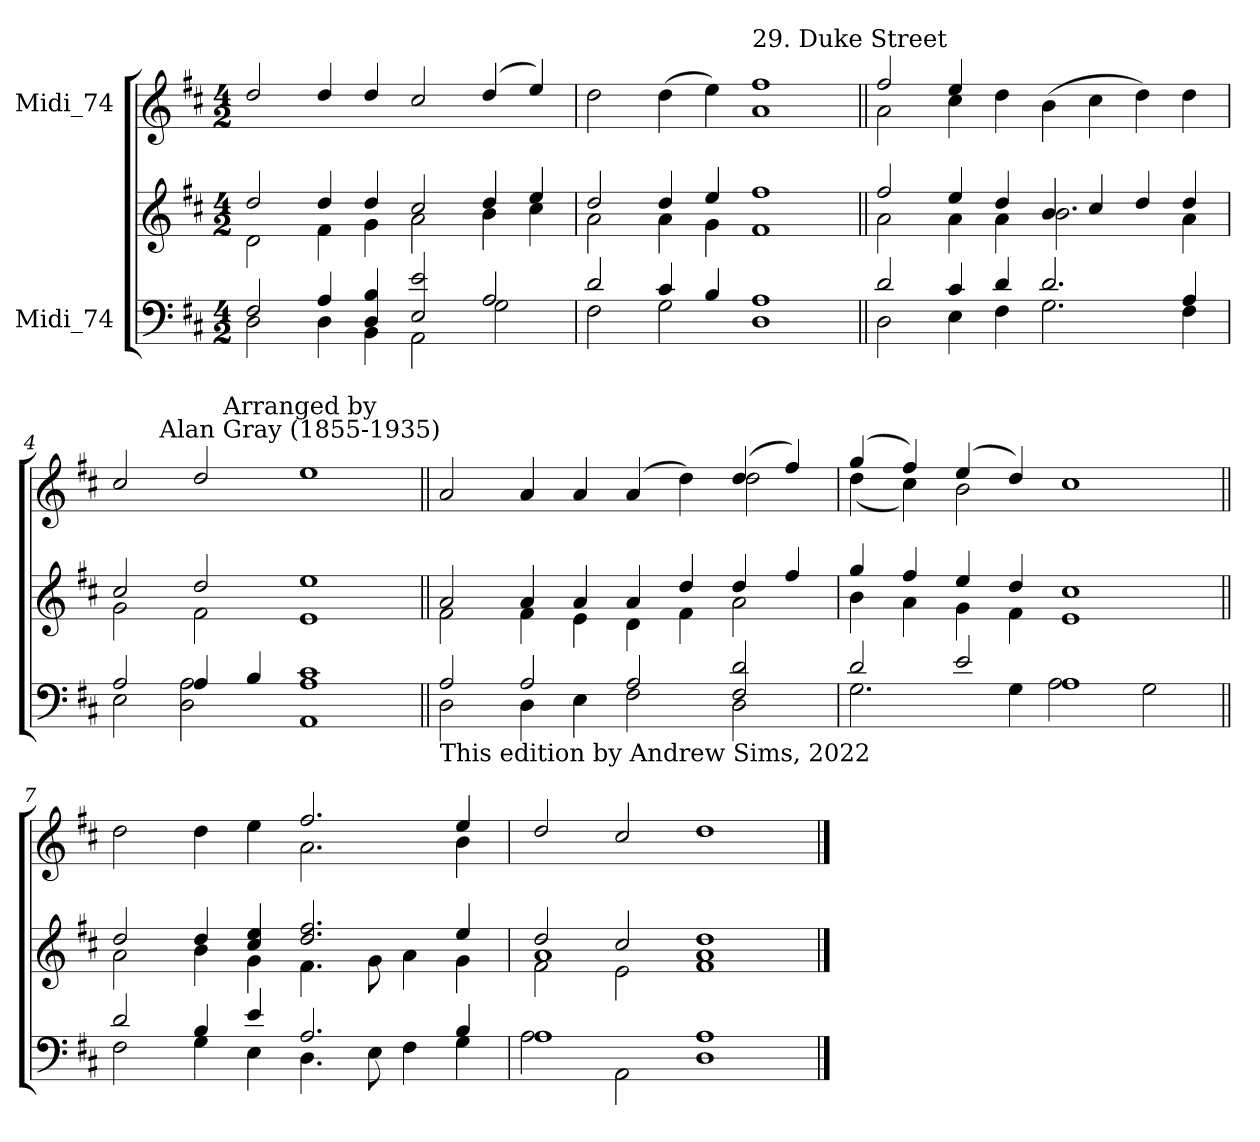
**kern	**kern	**kern
*part2	*part2	*part1
*staff3	*staff2	*staff1
*I"Midi_74	*	*I"Midi_74
*clefF4	*clefG2	*clefG2
*k[f#c#]	*k[f#c#]	*k[f#c#]
*D:	*D:	*D:
*M4/2	*M4/2	*M4/2
=1	=1	=1
*^	*^	*^
*	*^	*	*^	*	*
2F#/	0ryy	2D\	2dd/	0ryy	2d\	2dd	0ryy
4A/	.	4D\	4dd/	.	4f#\	4dd	.
4D/ 4B/	.	4BB\	4dd/	.	4g\	4dd	.
2E/ 2e/	.	2AA\	2cc#/	.	2a\	2cc#	.
2A/	.	2G\	4dd/	.	4b\	(>4dd	.
.	.	.	4ee/	.	4cc#\	4ee)	.
=2	=2	=2	=2	=2	=2	=2	=2
2d/	0ryy	2F#\	2dd/	0ryy	2a\	2dd	1ryy
4c#/	.	2G\	4dd/	.	4a\	(>4dd	.
4B/	.	.	4ee/	.	4g\	4ee)	.
!	!	!	!	!	!	!LO:TX:a:t=29. Duke Street	!
1A/	.	1D\	1ff#/	.	1f#\	1ff#	1a\
=3||	=3||	=3||	=3||	=3||	=3||	=3||	=3||
2d/	1ryy	2D\	2ff#/	1ryy	2a\	2ff#	2a\
4c#/	.	4E\	4ee/	.	4a\	4ee	4cc#\
4d/	.	4F#\	4dd/	.	4a\	4dd	1ryy
2.d/	4ryy	2.G\	4b/	4ryy	2.b\	(>4b	.
.	2.ryy	.	4cc#/	2.ryy	.	4cc#	.
.	.	.	4dd/	.	.	4dd)	.
4A/	.	4F#\	4dd/	.	4a\	4dd	4ryy
=4	=4	=4	=4	=4	=4	=4	=4
2A/	0ryy	2E\	2cc#/	0ryy	2g\	2cc#	0ryy
4A/	.	2D\ 2A\	2dd/	.	2f#\	2dd	.
4B/	.	.	.	.	.	.	.
!	!	!	!	!	!	!LO:TX:a:cj:t=Arranged by\nAlan Gray (1855-1935)	!
1c#/	.	1AA\ 1A\	1ee/	.	1e\	1ee	.
!!LO:LB:g=z	!!
=5||	=5||	=5||	=5||	=5||	=5||	=5||	=5||
!LO:TX:b:t=This edition by Andrew Sims, 2022	!	!	!	!	!	!	!
2A/	1ryy	2D\	2a/	1ryy	2f#\	2a	1ryy
2A/	.	4D\	4a/	.	4f#\	4a	.
.	.	4E\	4a/	.	4e\	4a	.
2A/	4ryy	2F#\	4a/	4ryy	4d\	(>4a	4ryy
.	2.ryy	.	4dd/	2.ryy	4f#\	4dd)	4ryy
2F#/ 2d/	.	2D\	4dd/	.	2a\	(>4dd	2dd\
.	.	.	4ff#/	.	.	4ff#)	.
=6	=6	=6	=6	=6	=6	=6	=6
2d/	0ryy	2.G\	4gg/	0ryy	4b\	(>4gg	(<4dd\
.	.	.	4ff#/	.	4a\	4ff#)	4cc#\)
2e/	.	.	4ee/	.	4g\	(>4ee	2b\
.	.	4G\	4dd/	.	4f#\	4dd)	.
1A/	.	2A\	1cc#/	.	1e\	1cc#	1ryy
.	.	2G\	.	.	.	.	.
=7||	=7||	=7||	=7||	=7||	=7||	=7||	=7||
2d/	0ryy	2F#\	2dd/	0ryy	2a\	2dd	1ryy
4B/	.	4G\	4dd/	.	4b\	4dd	.
4e/	.	4E\	4cc#/ 4ee/	.	4g\	4ee	.
2.A/	.	4.D\	2.dd/ 2.ff#/	.	4.f#\	2.ff#	2.a\
.	.	8E\	.	.	8g\	.	.
.	.	4F#\	.	.	4a\	.	.
4B/	.	4G\	4ee/	.	4g\	4ee	4b\
=8	=8	=8	=8	=8	=8	=8	=8
1A/	0ryy	2A\	2dd/	1a\	2f#\	2dd	0ryy
.	.	2AA\	2cc#/	.	2e\	2cc#	.
1A/	.	1D\	1dd/	1a\	1f#\	1dd	.
*v	*v	*v	*	*	*	*v	*v
*	*v	*v	*v	*
==	==	==
*-	*-	*-
